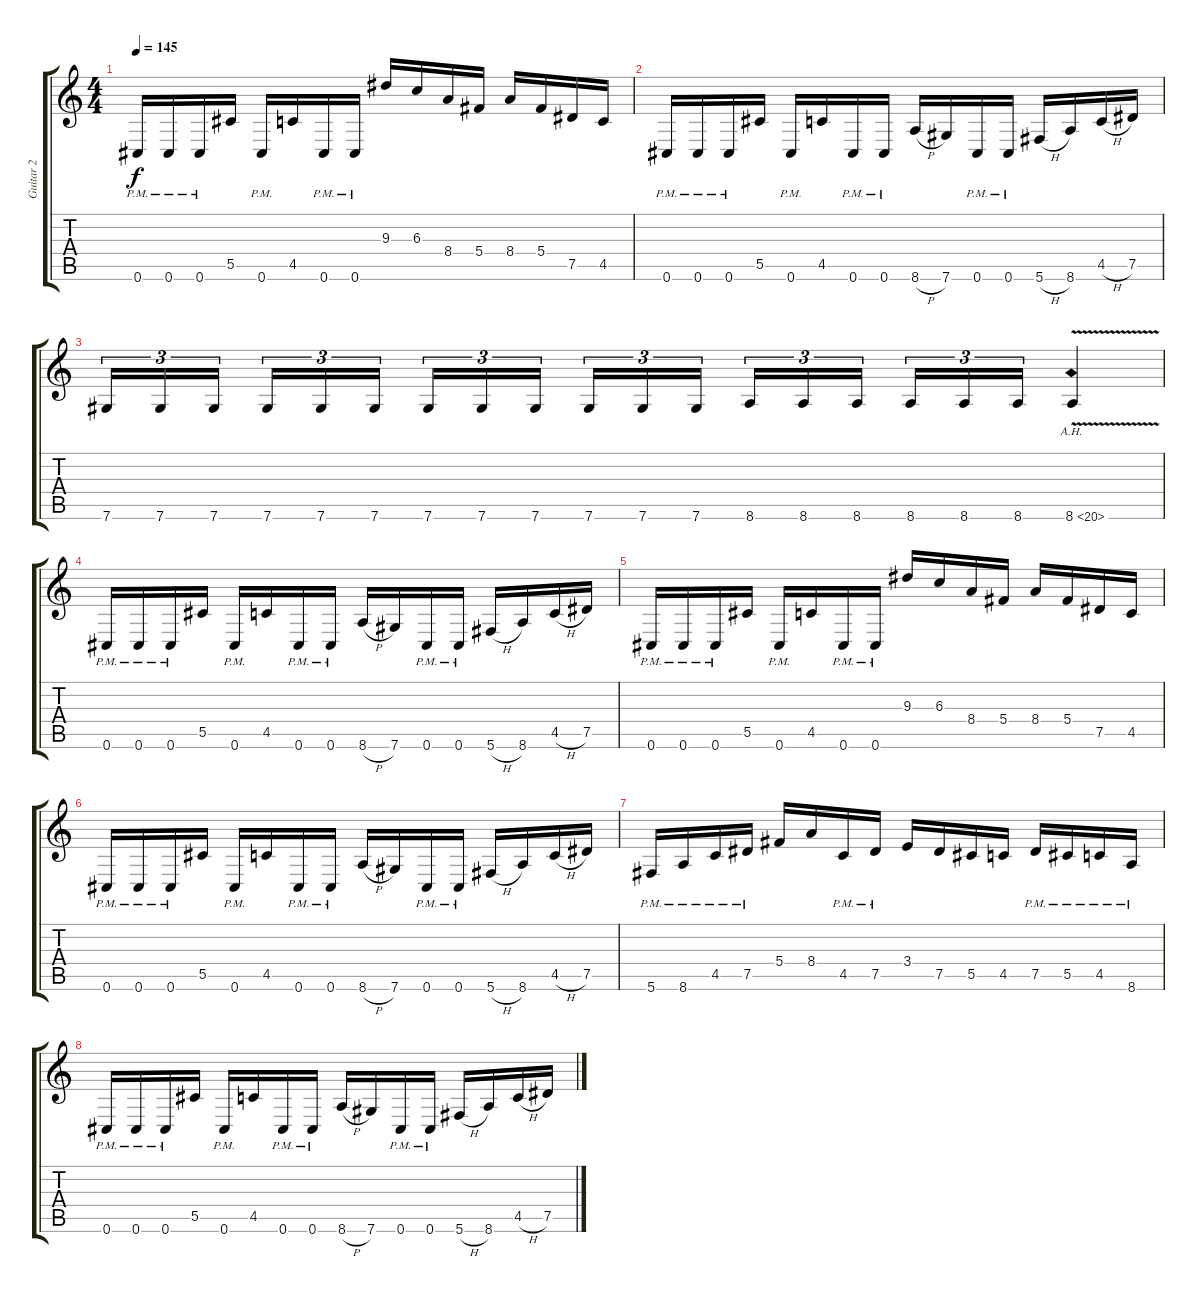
\track ("Guitar 2" "Guitar 2") {instrument distortionguitar}
\staff {score tabs}
\tuning (Eb4 Bb3 Gb3 Db3 Ab2 Db2) {hide}
\ts (4 4)
\tempo 145
\clef g2
\ks c
0.6{pm}.16{dy f} 0.6{pm}.16 0.6{pm}.16 5.5.16 0.6{pm}.16 4.5.16 0.6{pm}.16 0.6{pm}.16 9.3.16 6.3.16 8.4.16 5.4.16 8.4.16 5.4.16 7.5.16 4.5.16 |
0.6{pm}.16 0.6{pm}.16 0.6{pm}.16 5.5.16 0.6{pm}.16 4.5.16 0.6{pm}.16 0.6{pm}.16 8.6{h}.16 7.6.16 0.6{pm}.16 0.6{pm}.16 5.6{h}.16 8.6.16 4.5{h}.16 7.5.16 |
7.6.16{tu (3 2)} 7.6.16{tu (3 2)} 7.6.16{tu (3 2) beam splitsecondary} 7.6.16{tu (3 2)} 7.6.16{tu (3 2)} 7.6.16{tu (3 2)} 7.6.16{tu (3 2)} 7.6.16{tu (3 2)} 7.6.16{tu (3 2) beam splitsecondary} 7.6.16{tu (3 2)} 7.6.16{tu (3 2)} 7.6.16{tu (3 2)} 8.6.16{tu (3 2)} 8.6.16{tu (3 2)} 8.6.16{tu (3 2) beam splitsecondary} 8.6.16{tu (3 2)} 8.6.16{tu (3 2)} 8.6.16{tu (3 2)} 8.6{ah 12 v}.4 |
0.6{pm}.16 0.6{pm}.16 0.6{pm}.16 5.5.16 0.6{pm}.16 4.5.16 0.6{pm}.16 0.6{pm}.16 8.6{h}.16 7.6.16 0.6{pm}.16 0.6{pm}.16 5.6{h}.16 8.6.16 4.5{h}.16 7.5.16 |
0.6{pm}.16 0.6{pm}.16 0.6{pm}.16 5.5.16 0.6{pm}.16 4.5.16 0.6{pm}.16 0.6{pm}.16 9.3.16 6.3.16 8.4.16 5.4.16 8.4.16 5.4.16 7.5.16 4.5.16 |
0.6{pm}.16 0.6{pm}.16 0.6{pm}.16 5.5.16 0.6{pm}.16 4.5.16 0.6{pm}.16 0.6{pm}.16 8.6{h}.16 7.6.16 0.6{pm}.16 0.6{pm}.16 5.6{h}.16 8.6.16 4.5{h}.16 7.5.16 |
5.6{pm}.16 8.6{pm}.16 4.5{pm}.16 7.5{pm}.16 5.4.16 8.4.16 4.5{pm}.16 7.5{pm}.16 3.4.16 7.5.16 5.5.16 4.5.16 7.5{pm}.16 5.5{pm}.16 4.5{pm}.16 8.6{pm}.16 |
0.6{pm}.16 0.6{pm}.16 0.6{pm}.16 5.5.16 0.6{pm}.16 4.5.16 0.6{pm}.16 0.6{pm}.16 8.6{h}.16 7.6.16 0.6{pm}.16 0.6{pm}.16 5.6{h}.16 8.6.16 4.5{h}.16 7.5.16
